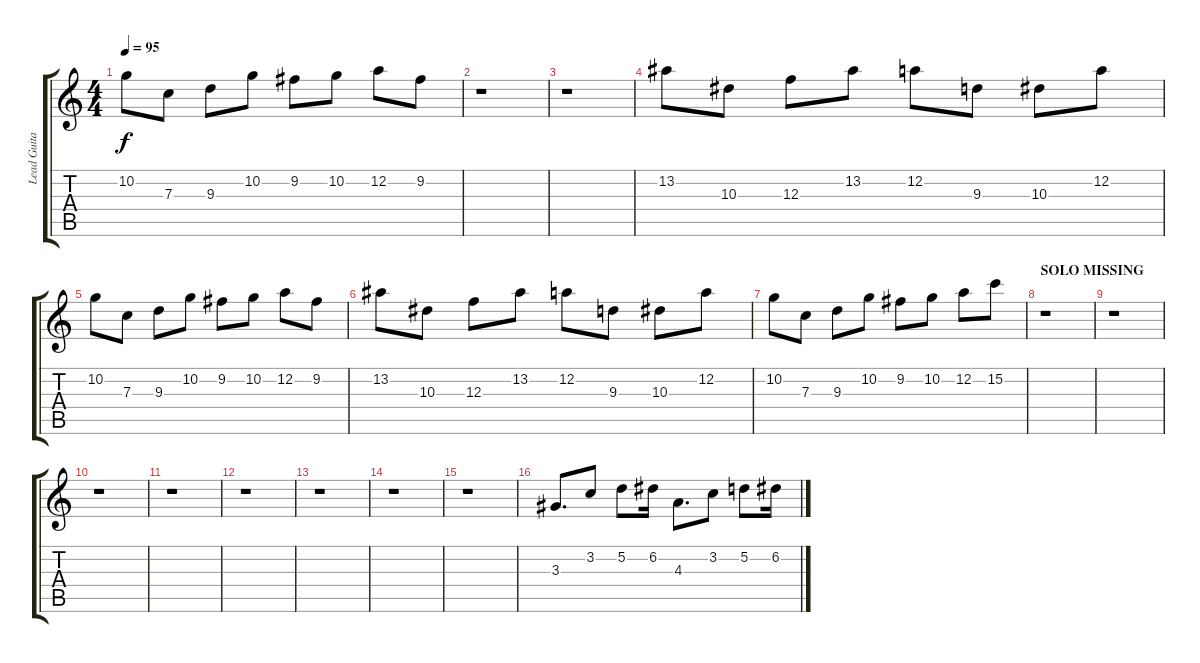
\track ("Lead Guitar" "Lead Guita") {instrument overdrivenguitar}
\staff {score tabs}
\tuning (D4 A3 F3 C3 G2 C2) {hide}
\ts (4 4)
\tempo 95
\clef g2
\ks c
10.2.8{dy f} 7.3.8 9.3.8 10.2.8 9.2.8 10.2.8 12.2.8 9.2.8 |
r.1 |
r.1 |
13.2.8 10.3.8 12.3.8 13.2.8 12.2.8 9.3.8 10.3.8 12.2.8 |
10.2.8 7.3.8 9.3.8 10.2.8 9.2.8 10.2.8 12.2.8 9.2.8 |
13.2.8 10.3.8 12.3.8 13.2.8 12.2.8 9.3.8 10.3.8 12.2.8 |
10.2.8 7.3.8 9.3.8 10.2.8 9.2.8 10.2.8 12.2.8 15.2.8 |
\section ("" "SOLO MISSING")
r.1 |
r.1 |
r.1 |
r.1 |
r.1 |
r.1 |
r.1 |
r.1 |
3.3.8{d} 3.2.8 5.2.8 6.2.16 4.3.8{d} 3.2.8 5.2.8 6.2.16
